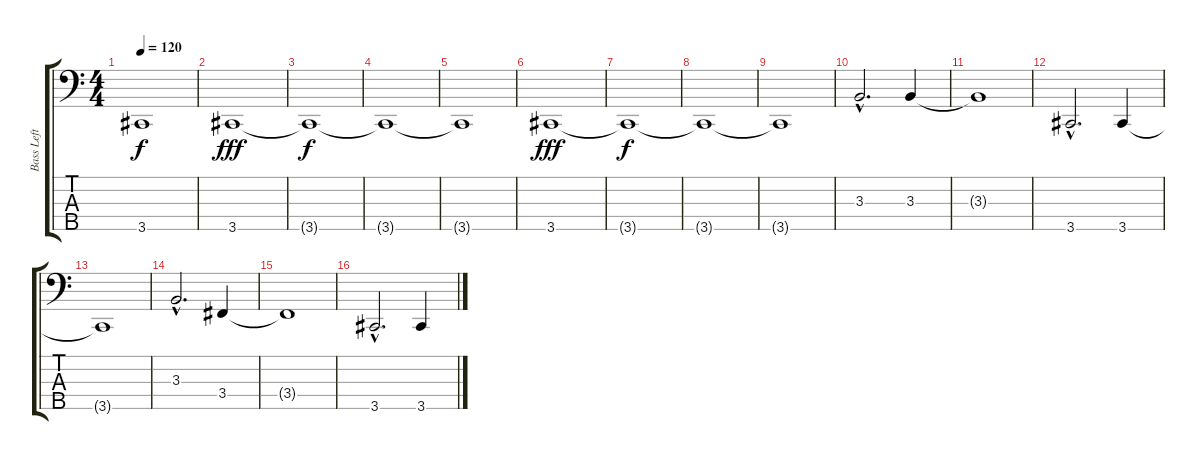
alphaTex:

\track ("Bass Left" "Bass Left") {instrument electricbassfinger}
\staff {score tabs}
\tuning (Gb2 Db2 Ab1 Eb1 Bb0) {hide}
\ts (4 4)
\tempo 120
\clef f4
\ks c
3.5{t}.1{dy f} |
3.5.1{dy fff} |
3.5{t}.1{dy f} |
3.5{t}.1 |
3.5{t}.1 |
3.5.1{dy fff} |
3.5{t}.1{dy f} |
3.5{t}.1 |
3.5{t}.1 |
3.3{hac}.2{d} 3.3.4 |
3.3{t}.1 |
3.5{hac}.2{d} 3.5.4 |
3.5{t}.1 |
3.3{hac}.2{d} 3.4.4 |
3.4{t}.1 |
3.5{hac}.2{d} 3.5.4
